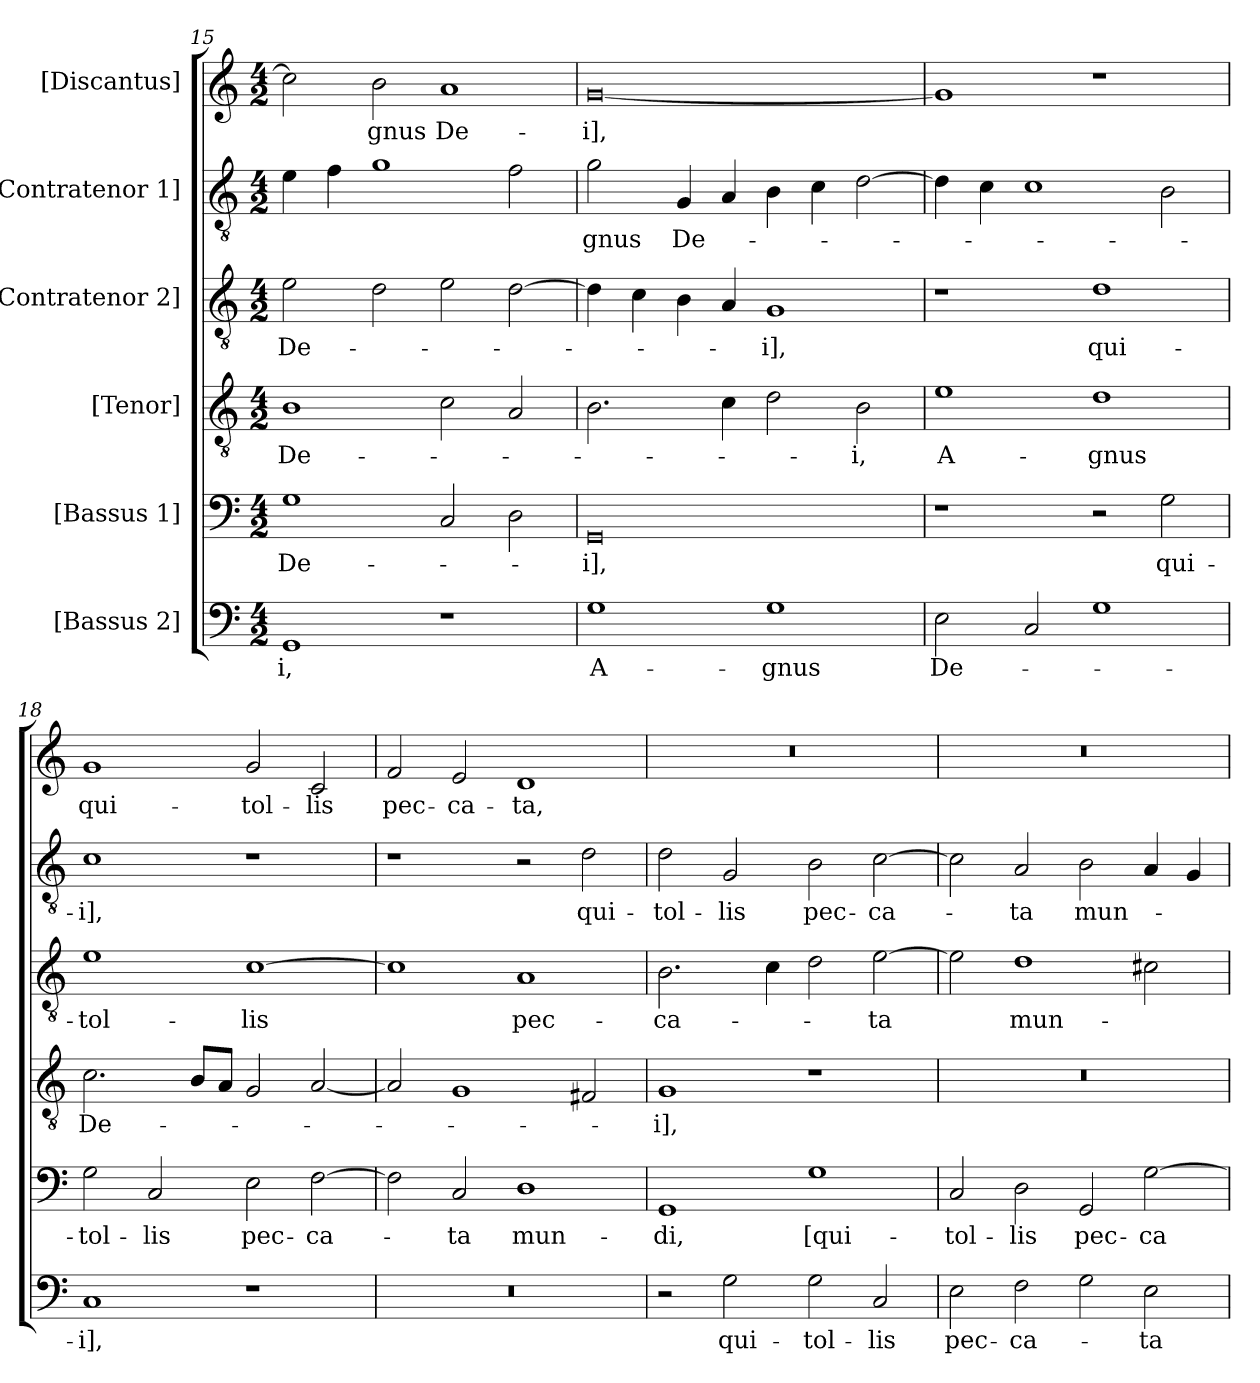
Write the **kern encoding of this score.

**kern	**text	**kern	**text	**kern	**text	**kern	**text	**kern	**text	**kern	**text
*part6	*part6	*part5	*part5	*part4	*part4	*part3	*part3	*part2	*part2	*part1	*part1
*staff6	*staff6	*staff5	*staff5	*staff4	*staff4	*staff3	*staff3	*staff2	*staff2	*staff1	*staff1
*I"[Bassus 2]	*	*I"[Bassus 1]	*	*I"[Tenor]	*	*I"[Contratenor 2]	*	*I"[Contratenor 1]	*	*I"[Discantus]	*
*clefF4	*	*clefF4	*	*clefGv2	*	*clefGv2	*	*clefGv2	*	*clefG2	*
*k[]	*	*k[]	*	*k[]	*	*k[]	*	*k[]	*	*k[]	*
*M4/2	*	*M4/2	*	*M4/2	*	*M4/2	*	*M4/2	*	*M4/2	*
=15	=15	=15	=15	=15	=15	=15	=15	=15	=15	=15	=15
1GG/	-i,	1G\	De-	1B\	De-	2e\	De-	4e\	.	2cc\]	.
.	.	.	.	.	.	.	.	4f\	.	.	.
.	.	.	.	.	.	2d\	.	1g\	.	2b\	-gnus
1r	.	2C/	.	2c\	.	2e\	.	.	.	1a/	De-
.	.	2D\	.	2A/	.	[2d\	.	2f\	.	.	.
=16	=16	=16	=16	=16	=16	=16	=16	=16	=16	=16	=16
1G\	A-	0GG/	-i],	2.B\	.	4d\]	.	2g\	-gnus	[0g/	-i],
.	.	.	.	.	.	4c\	.	.	.	.	.
.	.	.	.	.	.	4B\	.	4G/	De-	.	.
.	.	.	.	4c\	.	4A/	.	4A/	.	.	.
1G\	-gnus	.	.	2d\	.	1G/	-i],	4B\	.	.	.
.	.	.	.	.	.	.	.	4c\	.	.	.
.	.	.	.	2B\	-i,	.	.	[2d\	.	.	.
=17	=17	=17	=17	=17	=17	=17	=17	=17	=17	=17	=17
2E\	De-	1r	.	1e\	A-	1r	.	4d\]	.	1g/]	.
.	.	.	.	.	.	.	.	4c\	.	.	.
2C/	.	.	.	.	.	.	.	1c\	.	.	.
1G\	.	2r	.	1d\	-gnus	1d\	qui-	.	.	1r	.
.	.	2G\	qui-	.	.	.	.	2B\	.	.	.
=18	=18	=18	=18	=18	=18	=18	=18	=18	=18	=18	=18
1C/	-i],	2G\	tol-	2.c\	De-	1e\	tol-	1c\	-i],	1g/	qui-
.	.	2C/	-lis	.	.	.	.	.	.	.	.
.	.	.	.	8B/L	.	.	.	.	.	.	.
.	.	.	.	8A/J	.	.	.	.	.	.	.
1r	.	2E\	pec-	2G/	.	[1c\	-lis	1r	.	2g/	tol-
.	.	[2F\	-ca-	[2A/	.	.	.	.	.	2c/	-lis
=19	=19	=19	=19	=19	=19	=19	=19	=19	=19	=19	=19
0r	.	2F\]	.	2A/]	.	1c\]	.	1r	.	2f/	pec-
.	.	2C/	-ta	1G/	.	.	.	.	.	2e/	-ca-
.	.	1D\	mun-	.	.	1A/	pec-	2r	.	1d/	-ta,
.	.	.	.	2F#X/	.	.	.	2d\	qui-	.	.
=20	=20	=20	=20	=20	=20	=20	=20	=20	=20	=20	=20
2r	.	1GG/	-di,	1G/	-i],	2.B\	-ca-	2d\	tol-	0r	.
2G\	qui-	.	.	.	.	.	.	2G/	-lis	.	.
.	.	.	.	.	.	4c\	.	.	.	.	.
2G\	tol-	1G\	[qui-	1r	.	2d\	.	2B\	pec-	.	.
2C/	-lis	.	.	.	.	[2e\	-ta	[2c\	-ca-	.	.
=21	=21	=21	=21	=21	=21	=21	=21	=21	=21	=21	=21
2E\	pec-	2C/	tol-	0r	.	2e\]	.	2c\]	.	0r	.
2F\	-ca-	2D\	-lis	.	.	1d\	mun-	2A/	-ta	.	.
2G\	.	2GG/	pec-	.	.	.	.	2B\	mun-	.	.
2E\	-ta	[2G\	-ca-	.	.	2c#X\	.	4A/	.	.	.
.	.	.	.	.	.	.	.	4G/	.	.	.
=	=	=	=	=	=	=	=	=	=	=	=
*-	*-	*-	*-	*-	*-	*-	*-	*-	*-	*-	*-
